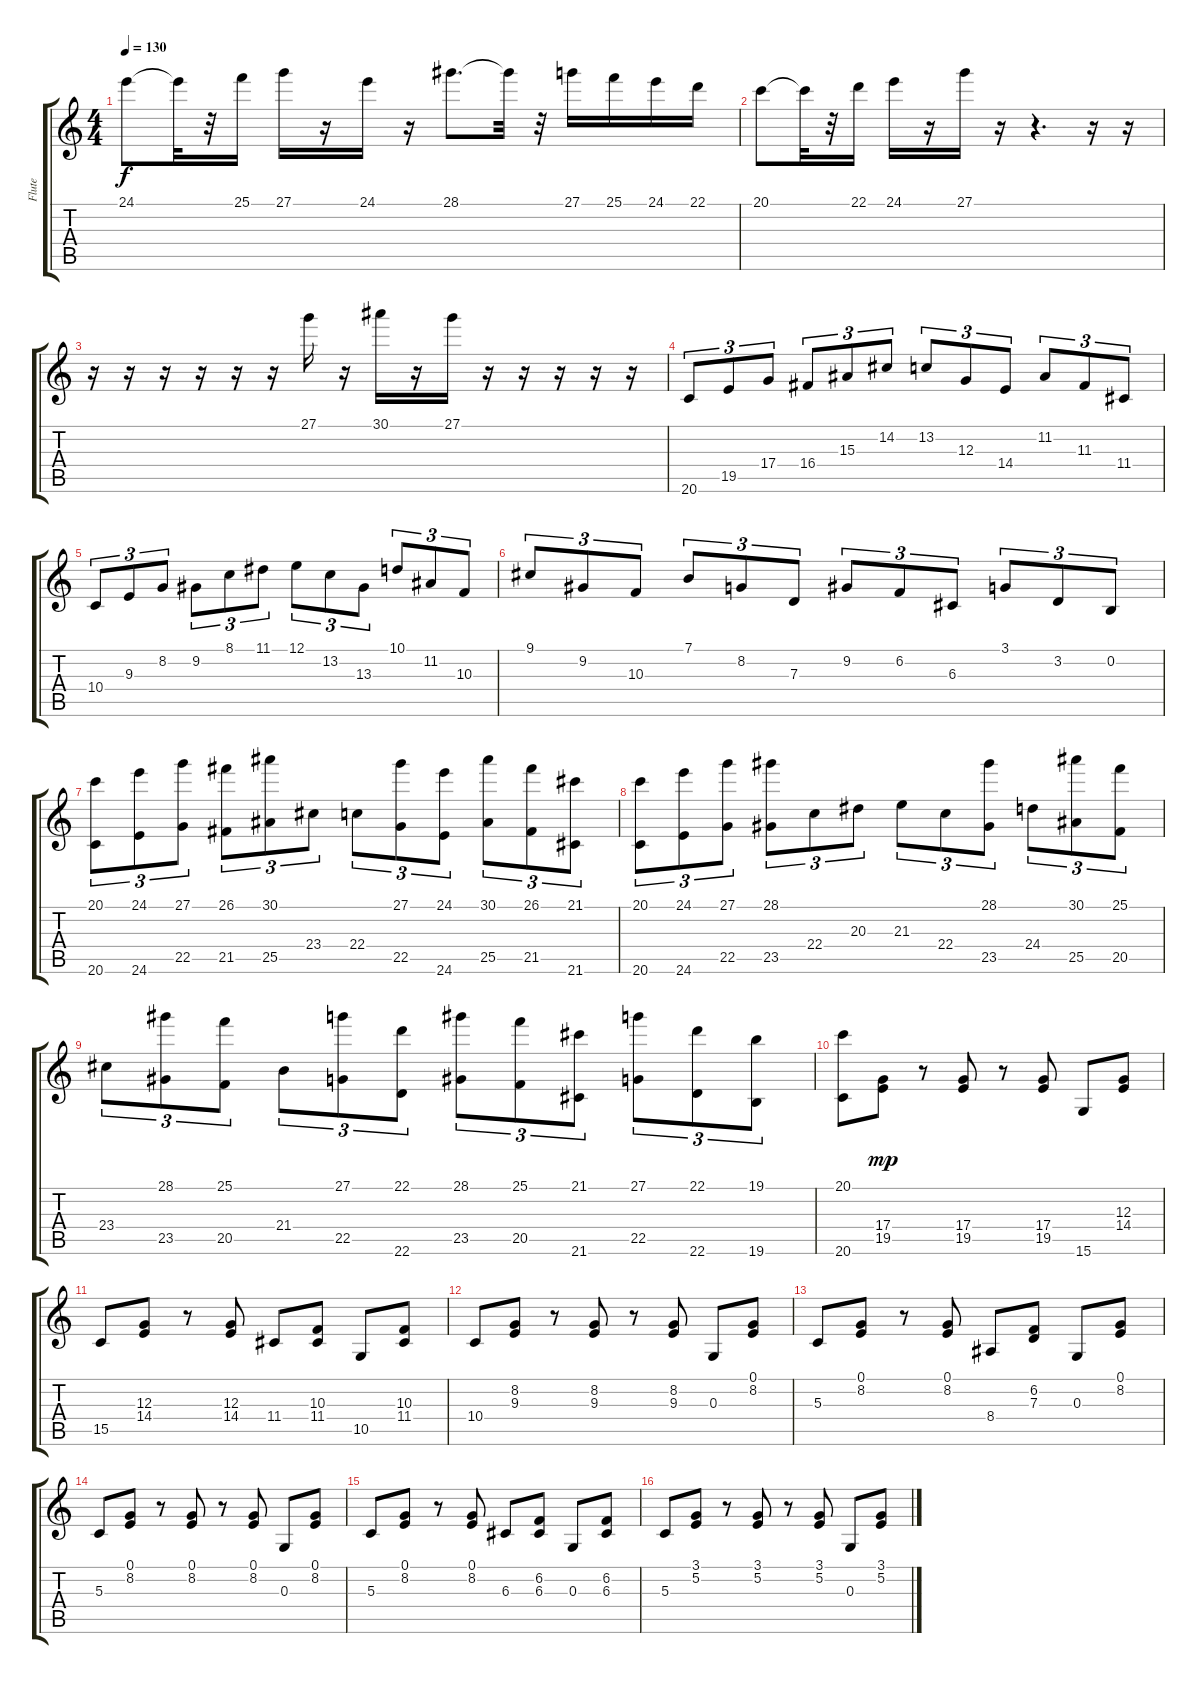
\track ("Flute" "Flute") {instrument flute}
\staff {score tabs}
\tuning (E4 B3 G3 D3 A2 E2) {hide}
\ts (4 4)
\tempo 130
\clef g2
\ks c
24.1.8{dy f} 24.1{t}.32 r.32 25.1.16 27.1.16 r.16 24.1.16 r.16 28.1.8{d} 28.1{t}.32 r.32 27.1.16 25.1.16 24.1.16 22.1.16 |
20.1.8 20.1{t}.32 r.32 22.1.16 24.1.16 r.16 27.1.16 r.16 r.4{d} r.16 r.16 |
r.16 r.16 r.16 r.16 r.16 r.16 27.1.16 r.16 30.1.16 r.16 27.1.16 r.16 r.16 r.16 r.16 r.16 |
20.6.8{tu (3 2)} 19.5.8{tu (3 2)} 17.4.8{tu (3 2)} 16.4.8{tu (3 2)} 15.3.8{tu (3 2)} 14.2.8{tu (3 2)} 13.2.8{tu (3 2)} 12.3.8{tu (3 2)} 14.4.8{tu (3 2)} 11.2.8{tu (3 2)} 11.3.8{tu (3 2)} 11.4.8{tu (3 2)} |
10.4.8{tu (3 2)} 9.3.8{tu (3 2)} 8.2.8{tu (3 2)} 9.2.8{tu (3 2)} 8.1.8{tu (3 2)} 11.1.8{tu (3 2)} 12.1.8{tu (3 2)} 13.2.8{tu (3 2)} 13.3.8{tu (3 2)} 10.1.8{tu (3 2)} 11.2.8{tu (3 2)} 10.3.8{tu (3 2)} |
9.1.8{tu (3 2)} 9.2.8{tu (3 2)} 10.3.8{tu (3 2)} 7.1.8{tu (3 2)} 8.2.8{tu (3 2)} 7.3.8{tu (3 2)} 9.2.8{tu (3 2)} 6.2.8{tu (3 2)} 6.3.8{tu (3 2)} 3.1.8{tu (3 2)} 3.2.8{tu (3 2)} 0.2.8{tu (3 2)} |
(20.1 20.6).8{tu (3 2)} (24.1 24.6).8{tu (3 2)} (27.1 22.5).8{tu (3 2)} (26.1 21.5).8{tu (3 2)} (30.1 25.5).8{tu (3 2)} 23.4.8{tu (3 2)} 22.4.8{tu (3 2)} (27.1 22.5).8{tu (3 2)} (24.1 24.6).8{tu (3 2)} (30.1 25.5).8{tu (3 2)} (26.1 21.5).8{tu (3 2)} (21.1 21.6).8{tu (3 2)} |
(20.1 20.6).8{tu (3 2)} (24.1 24.6).8{tu (3 2)} (27.1 22.5).8{tu (3 2)} (28.1 23.5).8{tu (3 2)} 22.4.8{tu (3 2)} 20.3.8{tu (3 2)} 21.3.8{tu (3 2)} 22.4.8{tu (3 2)} (28.1 23.5).8{tu (3 2)} 24.4.8{tu (3 2)} (30.1 25.5).8{tu (3 2)} (25.1 20.5).8{tu (3 2)} |
23.4.8{tu (3 2)} (28.1 23.5).8{tu (3 2)} (25.1 20.5).8{tu (3 2)} 21.4.8{tu (3 2)} (27.1 22.5).8{tu (3 2)} (22.1 22.6).8{tu (3 2)} (28.1 23.5).8{tu (3 2)} (25.1 20.5).8{tu (3 2)} (21.1 21.6).8{tu (3 2)} (27.1 22.5).8{tu (3 2)} (22.1 22.6).8{tu (3 2)} (19.1 19.6).8{tu (3 2)} |
(20.1 20.6).8 (17.4 19.5).8{dy mp} r.8 (17.4 19.5).8 r.8 (17.4 19.5).8 15.6.8 (12.3 14.4).8 |
15.5.8 (12.3 14.4).8 r.8 (12.3 14.4).8 11.4.8 (10.3 11.4).8 10.5.8 (10.3 11.4).8 |
10.4.8 (8.2 9.3).8 r.8 (8.2 9.3).8 r.8 (8.2 9.3).8 0.3.8 (0.1 8.2).8 |
5.3.8 (0.1 8.2).8 r.8 (0.1 8.2).8 8.4.8 (6.2 7.3).8 0.3.8 (0.1 8.2).8 |
5.3.8 (0.1 8.2).8 r.8 (0.1 8.2).8 r.8 (0.1 8.2).8 0.3.8 (0.1 8.2).8 |
5.3.8 (0.1 8.2).8 r.8 (0.1 8.2).8 6.3.8 (6.2 6.3).8 0.3.8 (6.2 6.3).8 |
5.3.8 (3.1 5.2).8 r.8 (3.1 5.2).8 r.8 (3.1 5.2).8 0.3.8 (3.1 5.2).8
